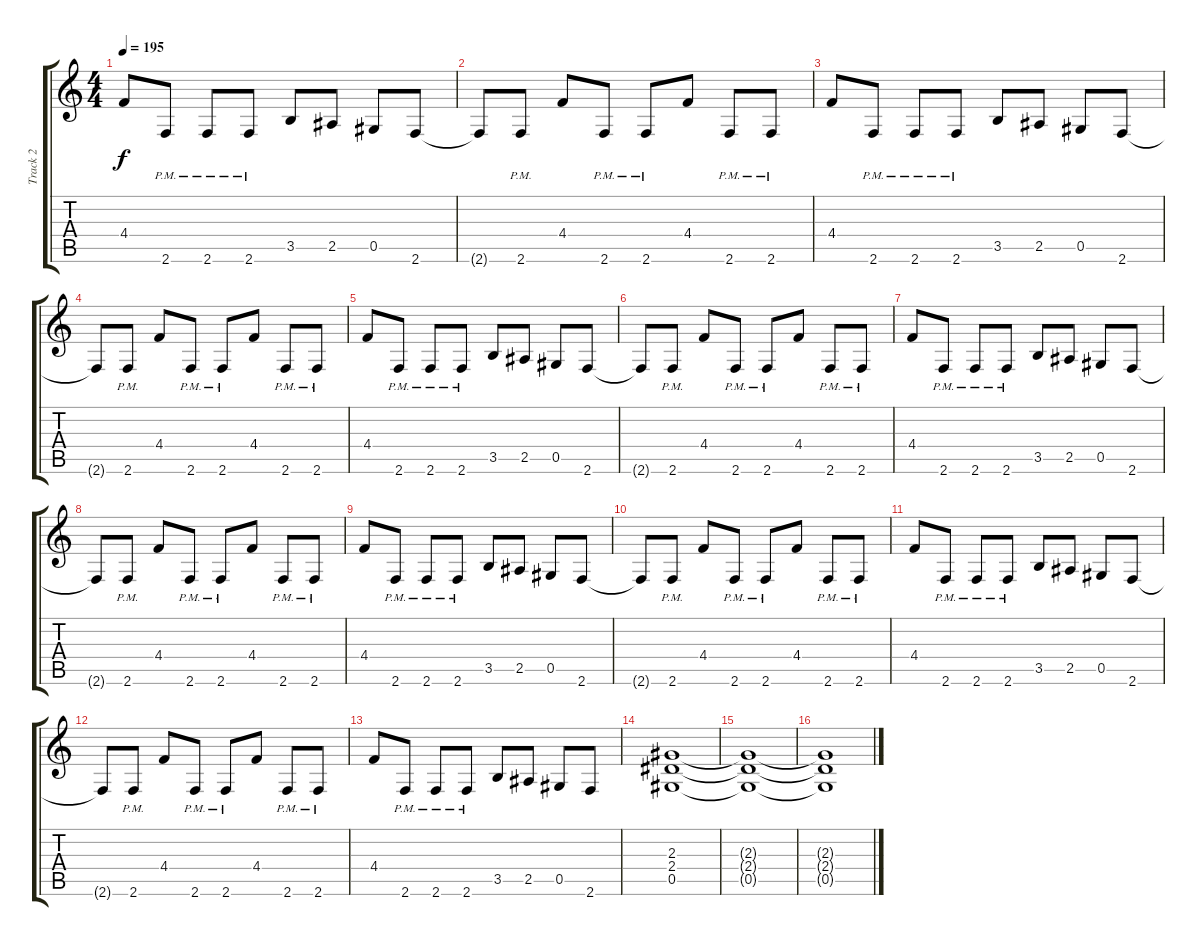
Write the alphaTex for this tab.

\track ("Track 2" "Track 2") {instrument distortionguitar}
\staff {score tabs}
\tuning (Eb4 Bb3 Gb3 Db3 Ab2 Eb2) {hide}
\ts (4 4)
\tempo 195
\clef g2
\ks c
4.4.8{dy f} 2.6{pm}.8 2.6{pm}.8 2.6{pm}.8 3.5.8 2.5.8 0.5.8 2.6.8 |
2.6{t}.8 2.6{pm}.8 4.4.8 2.6{pm}.8 2.6{pm}.8 4.4.8 2.6{pm}.8 2.6{pm}.8 |
4.4.8 2.6{pm}.8 2.6{pm}.8 2.6{pm}.8 3.5.8 2.5.8 0.5.8 2.6.8 |
2.6{t}.8 2.6{pm}.8 4.4.8 2.6{pm}.8 2.6{pm}.8 4.4.8 2.6{pm}.8 2.6{pm}.8 |
4.4.8 2.6{pm}.8 2.6{pm}.8 2.6{pm}.8 3.5.8 2.5.8 0.5.8 2.6.8 |
2.6{t}.8 2.6{pm}.8 4.4.8 2.6{pm}.8 2.6{pm}.8 4.4.8 2.6{pm}.8 2.6{pm}.8 |
4.4.8 2.6{pm}.8 2.6{pm}.8 2.6{pm}.8 3.5.8 2.5.8 0.5.8 2.6.8 |
2.6{t}.8 2.6{pm}.8 4.4.8 2.6{pm}.8 2.6{pm}.8 4.4.8 2.6{pm}.8 2.6{pm}.8 |
4.4.8 2.6{pm}.8 2.6{pm}.8 2.6{pm}.8 3.5.8 2.5.8 0.5.8 2.6.8 |
2.6{t}.8 2.6{pm}.8 4.4.8 2.6{pm}.8 2.6{pm}.8 4.4.8 2.6{pm}.8 2.6{pm}.8 |
4.4.8 2.6{pm}.8 2.6{pm}.8 2.6{pm}.8 3.5.8 2.5.8 0.5.8 2.6.8 |
2.6{t}.8 2.6{pm}.8 4.4.8 2.6{pm}.8 2.6{pm}.8 4.4.8 2.6{pm}.8 2.6{pm}.8 |
4.4.8 2.6{pm}.8 2.6{pm}.8 2.6{pm}.8 3.5.8 2.5.8 0.5.8 2.6.8 |
(2.3 2.4 0.5).1 |
(2.3{t} 2.4{t} 0.5{t}).1 |
(2.3{t} 2.4{t} 0.5{t}).1
